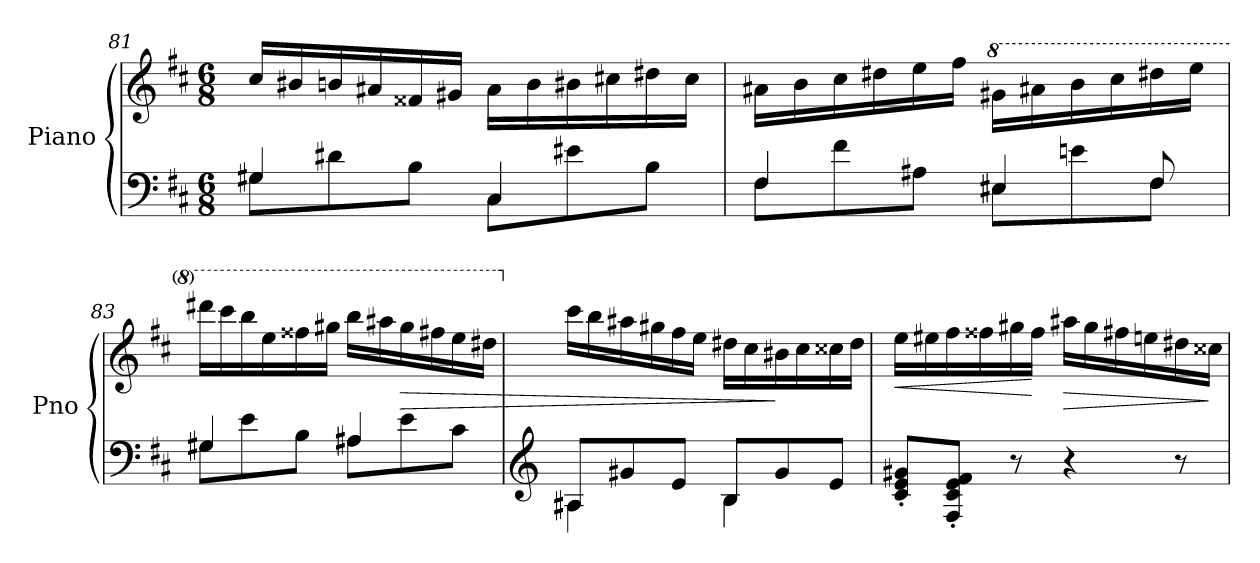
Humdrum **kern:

**kern	**kern	**dynam
*part1	*part1	*part1
*staff2	*staff1	*staff1/2
*I"Piano	*	*
*I'Pno	*	*
!!LO:LB:g=z
*clefF4	*clefG2	*
*k[f#c#]	*k[f#c#]	*
*M6/8	*M6/8	*
=81	=81	=81
*^	*	*
8G#X\L	4G#X/	16cc#/LL	.
.	.	16b#X/	.
8d#X\	.	16bn/	.
.	.	16a#X/	.
8B\J	8ryy	16f##X/	.
.	.	16g#X/JJ	.
8C#\L	4C#/	16a#\LL	.
.	.	16b\	.
8e#X\	.	16b#X\	.
.	.	16cc#X\	.
8B\J	8ryy	16dd#X\	.
.	.	16cc#\JJ	.
=82	=82	=82	=82
8F#\L	4F#/	16a#X\LL	.
.	.	16b\	.
8f#\	.	16cc#\	.
.	.	16dd#X\	.
8A#X\J	8ryy	16ee\	.
.	.	16ff#\JJ	.
*	*	*8va	*
8E#X\L	4E#X/	16gg#X\LL	.
.	.	16aa#X\	.
8en\	.	16bb\	.
.	.	16ccc#\	.
8F#\J	8F#/	16ddd#X\	.
.	.	16eee\JJ	.
!!LO:LB:g=z
=83	=83	=83	=83
8G#X\L	4G#X/	16dddd#X\LL	.
.	.	16cccc#\	.
8e\	.	16bbb\	.
.	.	16eee\	.
8B\J	8ryy	16fff##X\	.
.	.	16ggg#X\JJ	.
8A#X\L	4A#X/	16bbb\LL	.
.	.	16aaa#X\	.
!	!	!	!LO:HP:b
8e\	.	16ggg#\	>
.	.	16fff#X\	.
8c#\J	8ryy	16eee\	.
.	.	16ddd#X\JJ	.
!!LO:PB:g=z
=84	=84	=84	=84
*clefG2	*	*	*
*	*	*X8va	*
8A#X/L	4A#X\	16ccc#\LL	.
.	.	16bb\	.
8g#X/	.	16aa#X\	.
.	.	16gg#X\	.
8e/J	8ryy	16ff#\	.
.	.	16ee\JJ	.
8B/L	4B\	16dd#X\LL	.
.	.	16cc#\	.
8g#/	.	16b#X\	]
.	.	16cc#\	.
8e/J	8ryy	16cc##X\	.
.	.	16dd#\JJ	.
*v	*v	*	*
=85	=85	=85
!	!	!LO:HP:b
8c#/' 8e/' 8g#X/'L	16ee\LL	<
.	16ee#X\	.
8F#/' 8c#/' 8e/' 8f#/'J	16ff#\	.
.	16ff##X\	.
8r	16gg#X\	.
.	16ff##\JJ	[
!	!	!LO:HP:b
4r	16aa#X\LL	>
.	16gg#\	.
.	16ff#X\	.
.	16een\	.
8r	16dd#X\	.
.	16cc##X\JJ	]
=	=	=
*-	*-	*-
